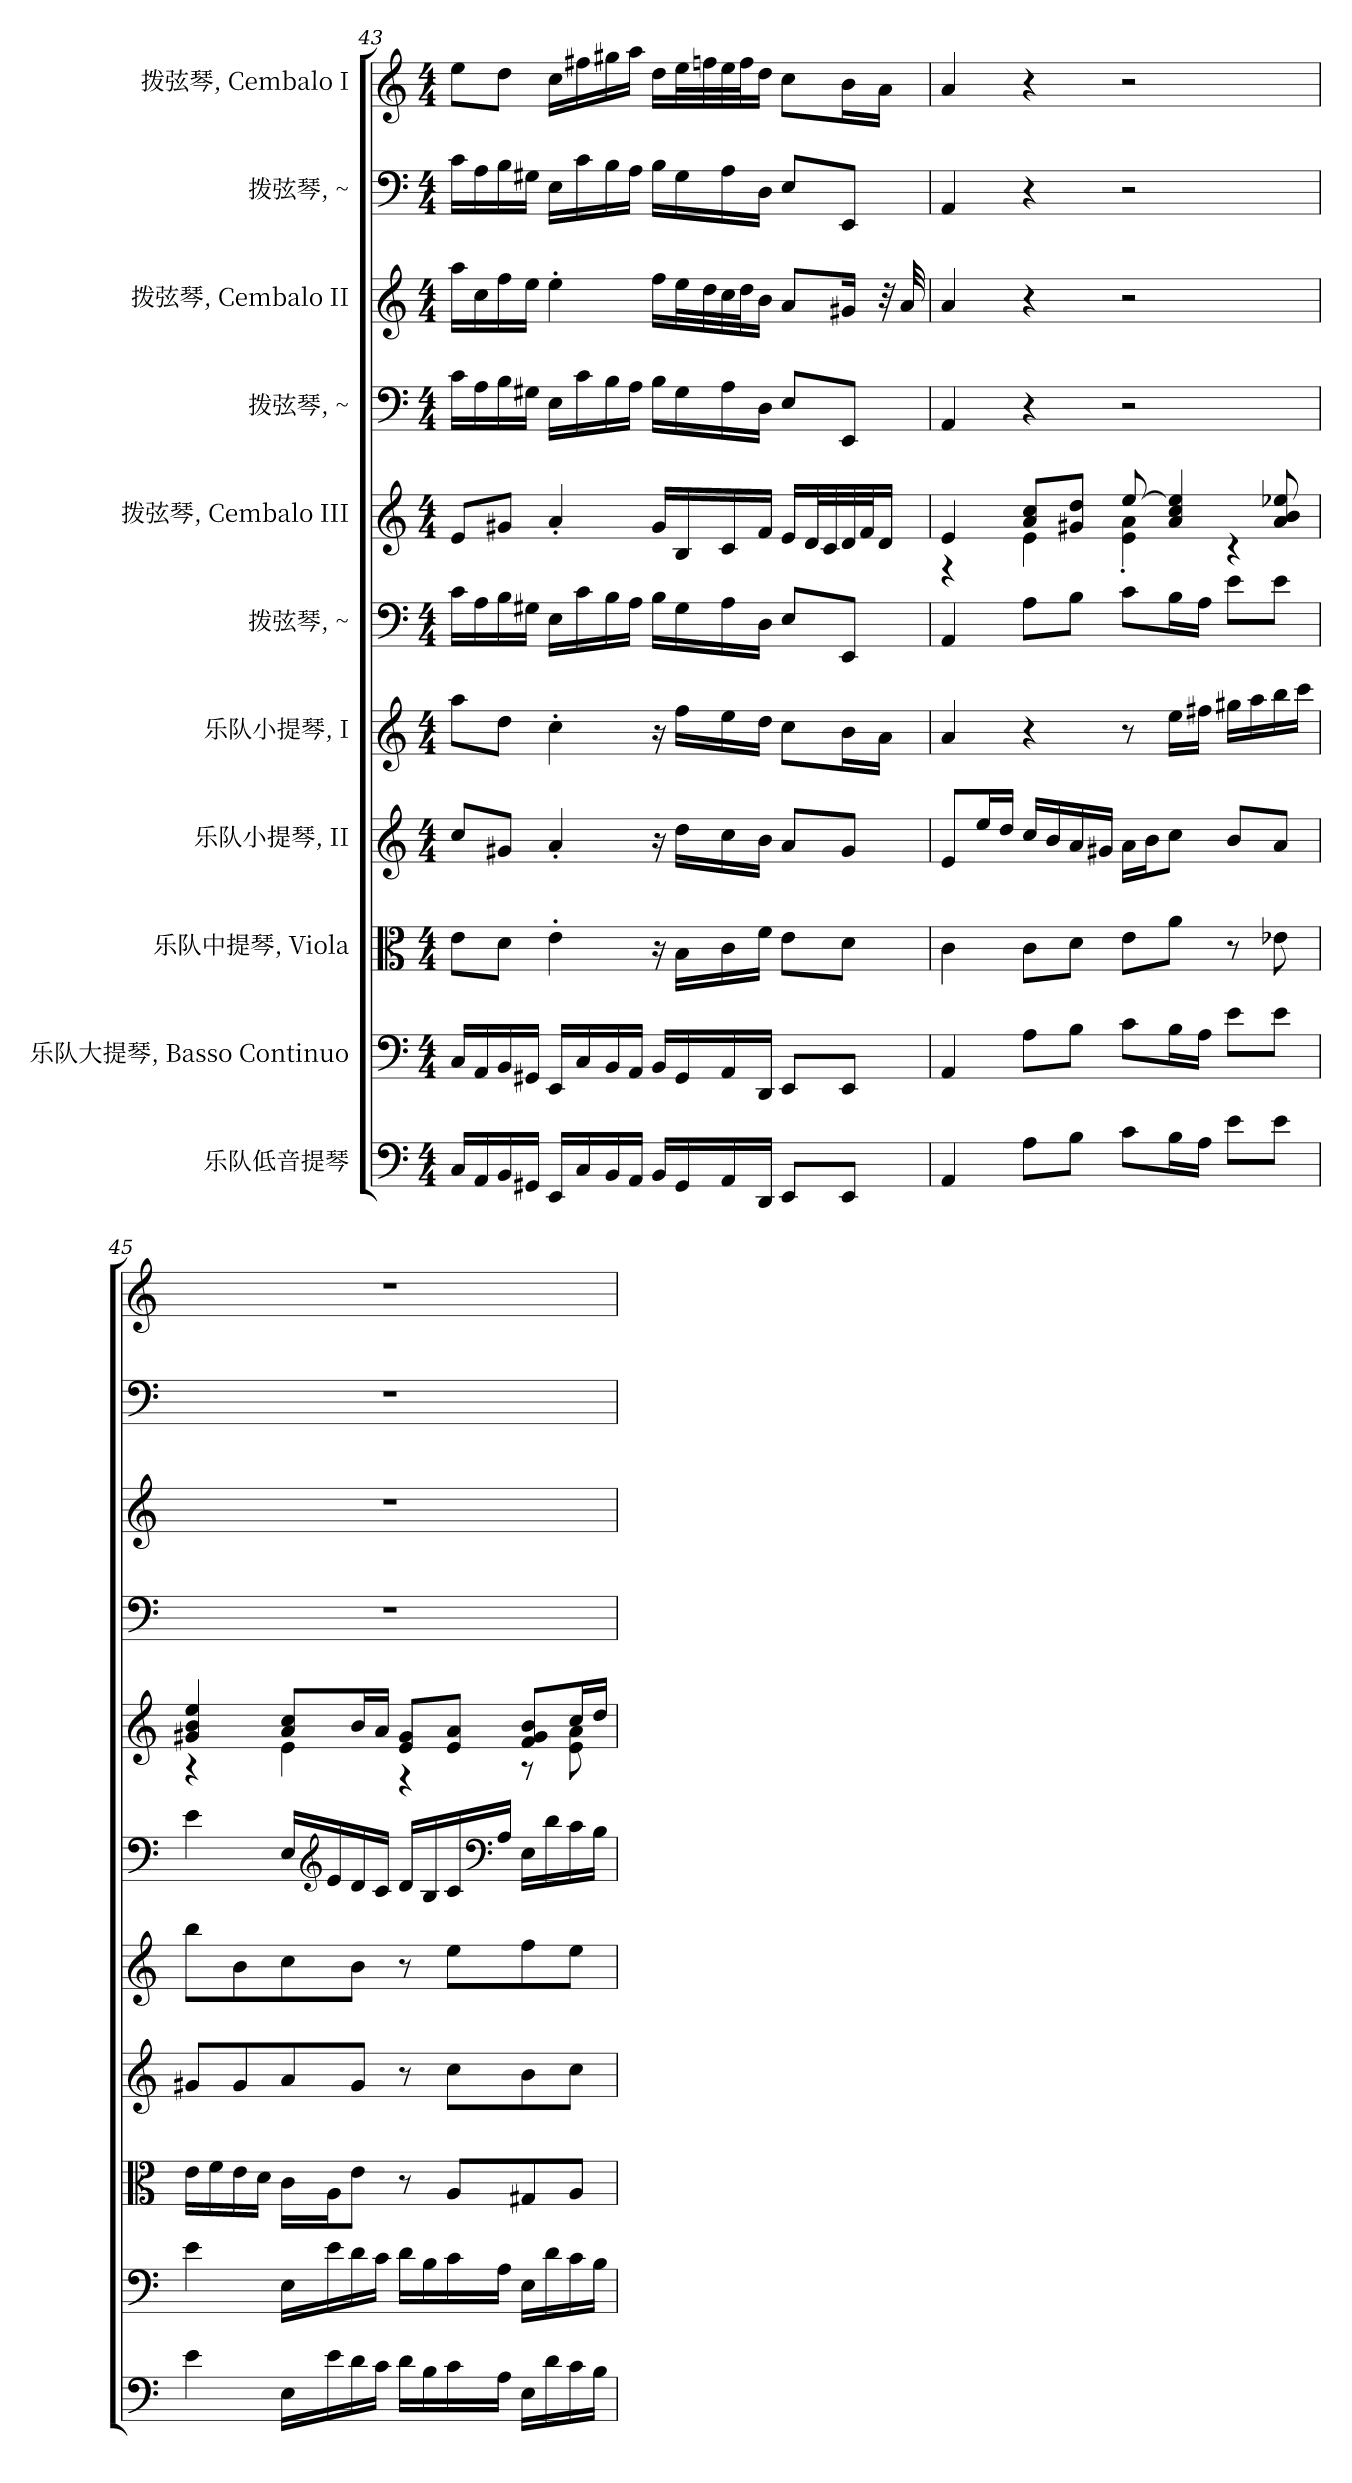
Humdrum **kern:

**kern	**kern	**kern	**kern	**kern	**kern	**kern	**kern	**kern	**kern	**kern
*part11	*part10	*part9	*part8	*part7	*part6	*part5	*part4	*part3	*part2	*part1
*staff11	*staff10	*staff9	*staff8	*staff7	*staff6	*staff5	*staff4	*staff3	*staff2	*staff1
*I"乐队低音提琴	*I"乐队大提琴, Basso Continuo	*I"乐队中提琴, Viola	*I"乐队小提琴, II	*I"乐队小提琴, I	*I"拨弦琴, ~	*I"拨弦琴, Cembalo III	*I"拨弦琴, ~	*I"拨弦琴, Cembalo II	*I"拨弦琴, ~	*I"拨弦琴, Cembalo I
!!LO:PB:g=z
*clefF4	*clefF4	*clefC3	*clefG2	*clefG2	*clefF4	*clefG2	*clefF4	*clefG2	*clefF4	*clefG2
*ITrd7c12	*	*	*	*	*	*	*	*	*	*
*k[]	*k[]	*k[]	*k[]	*k[]	*k[]	*k[]	*k[]	*k[]	*k[]	*k[]
*M4/4	*M4/4	*M4/4	*M4/4	*M4/4	*M4/4	*M4/4	*M4/4	*M4/4	*M4/4	*M4/4
=43	=43	=43	=43	=43	=43	=43	=43	=43	=43	=43
16CC/LL	16C/LL	8e\L	8cc/L	8aa\L	16c\LL	8e/L	16c\LL	16aa\LL	16c\LL	8ee\L
16AAA/	16AA/	.	.	.	16A\	.	16A\	16cc\	16A\	.
16BBB/	16BB/	8d\J	8g#X/J	8dd\J	16B\	8g#X/J	16B\	16ff\	16B\	8dd\J
16GGG#X/JJ	16GG#X/JJ	.	.	.	16G#X\JJ	.	16G#X\JJ	16ee\JJ	16G#X\JJ	.
16EEE/LL	16EE/LL	4e'\	4a'/	4cc'\	16E\LL	4a'/	16E\LL	4ee'\	16E\LL	16cc\LL
16CC/	16C/	.	.	.	16c\	.	16c\	.	16c\	16ff#X\
16BBB/	16BB/	.	.	.	16B\	.	16B\	.	16B\	16gg#X\
16AAA/JJ	16AA/JJ	.	.	.	16A\JJ	.	16A\JJ	.	16A\JJ	16aa\JJ
16BBB/LL	16BB/LL	16r	16r	16r	16B\LL	16g#/LL	16B\LL	16ff\LL	16B\LL	16dd\LL
16GGG#/	16GG#/	16B\LL	16dd\LL	16ff\LL	16G#\	16B/	16G#\	32ee\L	16G#\	32ee\L
.	.	.	.	.	.	.	.	32dd\	.	32ffn\
16AAA/	16AA/	16c\	16cc\	16ee\	16A\	16c/	16A\	32cc\	16A\	32ee\
.	.	.	.	.	.	.	.	32dd\J	.	32ff\J
16DDD/JJ	16DD/JJ	16f\JJ	16b\JJ	16dd\JJ	16D\JJ	16f/JJ	16D\JJ	16b\JJ	16D\JJ	16dd\JJ
8EEE/L	8EE/L	8e\L	8a/L	8cc\L	8E/L	16e/LL	8E/L	8a/L	8E/L	8cc\L
.	.	.	.	.	.	32d/L	.	.	.	.
.	.	.	.	.	.	32c/	.	.	.	.
8EEE/J	8EE/J	8d\J	8g#/J	16b\L	8EE/J	32d/	8EE/J	16g#X/Jk	8EE/J	16b\L
.	.	.	.	.	.	32f/J	.	.	.	.
.	.	.	.	16a\JJ	.	16d/JJ	.	32r	.	16a\JJ
.	.	.	.	.	.	.	.	32a/	.	.
=44	=44	=44	=44	=44	=44	=44	=44	=44	=44	=44
*	*	*	*	*	*	*^	*	*	*	*
4AAA/	4AA/	4c\	8e/L	4a/	4AA/	4e/	4r	4AA/	4a/	4AA/	4a/
.	.	.	16ee/L	.	.	.	.	.	.	.	.
.	.	.	16dd/JJ	.	.	.	.	.	.	.	.
8AA\L	8A\L	8c\L	16cc/LL	4r	8A\L	8a/ 8cc/L	4e\	4r	4r	4r	4r
.	.	.	16b/	.	.	.	.	.	.	.	.
8BB\J	8B\J	8d\J	16a/	.	8B\J	8g#X/ 8dd/J	.	.	.	.	.
.	.	.	16g#X/JJ	.	.	.	.	.	.	.	.
8C\L	8c\L	8e\L	16a\LL	8r	8c\L	[8ee/	4e\' 4a\'	2r	2r	2r	2r
.	.	.	16b\J	.	.	.	.	.	.	.	.
16BB\L	16B\L	8a\J	8cc\J	16ee\LL	16B\L	4a/ 4cc/ 4ee/]	.	.	.	.	.
16AA\JJ	16A\JJ	.	.	16ff#X\JJ	16A\JJ	.	.	.	.	.	.
8E\L	8e\L	8r	8b/L	16gg#X\LL	8e\L	.	4r	.	.	.	.
.	.	.	.	16aa\	.	.	.	.	.	.	.
8E\J	8e\J	8e-X\	8a/J	16bb\	8e\J	8a/ 8b/ 8ee-X/	.	.	.	.	.
.	.	.	.	16ccc\JJ	.	.	.	.	.	.	.
!!LO:PB:g=z
=45	=45	=45	=45	=45	=45	=45	=45	=45	=45	=45	=45
4E\	4e\	16e\LL	8g#X/L	8bb\L	4e\	4g#X/ 4b/ 4ee/	4r	1r	1r	1r	1r
.	.	16f\	.	.	.	.	.	.	.	.	.
.	.	16e\	8g#/	8b\	.	.	.	.	.	.	.
.	.	16d\JJ	.	.	.	.	.	.	.	.	.
16EE\LL	16E\LL	16c\LL	8a/	8cc\	16E/LL	8a/ 8cc/L	4e\	.	.	.	.
*	*	*	*	*	*clefG2	*	*	*	*	*	*
16E\	16e\	16A\J	.	.	16e/	.	.	.	.	.	.
16D\	16d\	8e\J	8g#/J	8b\J	16d/	16b/L	.	.	.	.	.
16C\JJ	16c\JJ	.	.	.	16c/JJ	16a/JJ	.	.	.	.	.
16D\LL	16d\LL	8r	8r	8r	16d/LL	8e/ 8g#/L	4r	.	.	.	.
16BB\	16B\	.	.	.	16B/	.	.	.	.	.	.
16C\	16c\	8A/L	8cc\L	8ee\L	16c/	8e/ 8a/J	.	.	.	.	.
*	*	*	*	*	*clefF4	*	*	*	*	*	*
16AA\JJ	16A\JJ	.	.	.	16A/JJ	.	.	.	.	.	.
16EE\LL	16E\LL	8G#X/	8b\	8ff\	16E\LL	8f/ 8g#/ 8b/L	8r	.	.	.	.
16D\	16d\	.	.	.	16d\	.	.	.	.	.	.
16C\	16c\	8A/J	8cc\J	8ee\J	16c\	16cc/L	8e\ 8a\	.	.	.	.
16BB\JJ	16B\JJ	.	.	.	16B\JJ	16dd/JJ	.	.	.	.	.
*	*	*	*	*	*	*v	*v	*	*	*	*
=	=	=	=	=	=	=	=	=	=	=
*-	*-	*-	*-	*-	*-	*-	*-	*-	*-	*-
